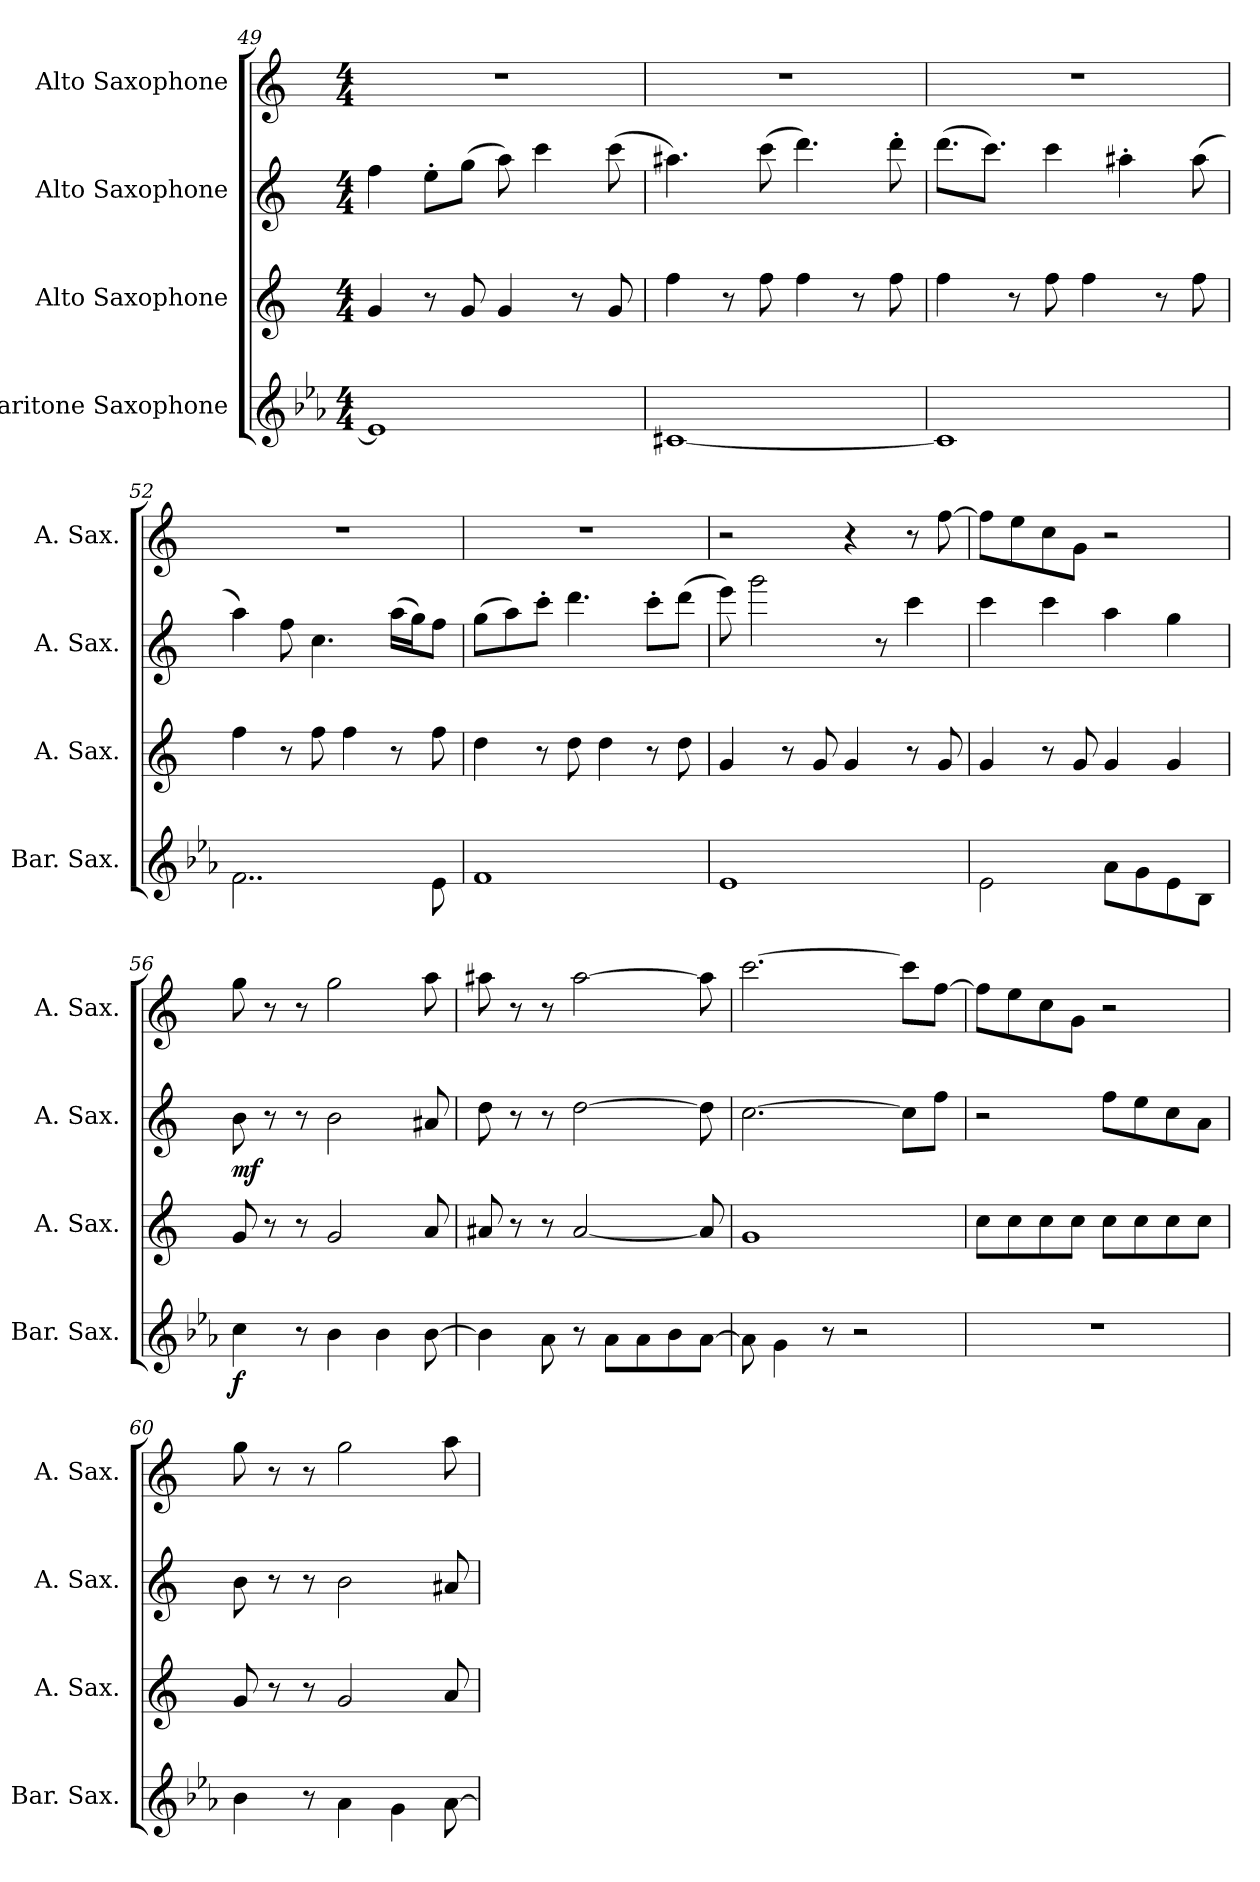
**kern	**dynam	**kern	**kern	**dynam	**kern
*part4	*part4	*part3	*part2	*part2	*part1
*staff4	*staff4	*staff3	*staff2	*staff2	*staff1
*I"Baritone Saxophone	*	*I"Alto Saxophone	*I"Alto Saxophone	*	*I"Alto Saxophone
*I'Bar. Sax.	*	*I'A. Sax.	*I'A. Sax.	*	*I'A. Sax.
!!LO:LB:g=z
*clefG2	*	*clefG2	*clefG2	*	*clefG2
*ITrd12c21	*	*ITrd5c9	*ITrd5c9	*	*ITrd5c9
*k[b-e-a-]	*	*k[b-e-a-]	*k[b-e-a-]	*	*k[b-e-a-]
*M4/4	*	*M4/4	*M4/4	*	*M4/4
=49	=49	=49	=49	=49	=49
1E-]	.	4B-/	4a-\	.	1r
.	.	8r	8g'\L	.	.
.	.	8B-/	(>8b-\J	.	.
.	.	4B-/	8cc\)	.	.
.	.	.	4ee-\	.	.
.	.	8r	.	.	.
.	.	8B-/	(>8ee-\	.	.
=50	=50	=50	=50	=50	=50
[1C#X	.	4a-\	4.cc#X\)	.	1r
.	.	8r	.	.	.
.	.	8a-\	(>8ee-\	.	.
.	.	4a-\	4.ff\)	.	.
.	.	8r	.	.	.
.	.	8a-\	8ff'\	.	.
=51	=51	=51	=51	=51	=51
1C#]	.	4a-\	(>8.ff\L	.	1r
.	.	.	8.ee-\J)	.	.
.	.	8r	.	.	.
.	.	8a-\	4ee-\	.	.
.	.	4a-\	.	.	.
.	.	.	4cc#X'\	.	.
.	.	8r	.	.	.
.	.	8a-\	(>8cc#\	.	.
=52	=52	=52	=52	=52	=52
2..F\	.	4a-\	4cc\)	.	1r
.	.	8r	8a-\	.	.
.	.	8a-\	4.e-\	.	.
.	.	4a-\	.	.	.
.	.	8r	(>16cc\LL	.	.
.	.	.	16b-\J)	.	.
8E-\	.	8a-\	8a-\J	.	.
=53	=53	=53	=53	=53	=53
1F	.	4f\	(>8b-\L	.	1r
.	.	.	8cc\)	.	.
.	.	8r	8ee-'\J	.	.
.	.	8f\	4.ff\	.	.
.	.	4f\	.	.	.
.	.	8r	8ee-'\L	.	.
.	.	8f\	(>8ff\J	.	.
!!LO:PB:g=z
=54	=54	=54	=54	=54	=54
1E-	.	4B-/	8gg\)	.	2r
.	.	.	2bb-\	.	.
.	.	8r	.	.	.
.	.	8B-/	.	.	.
.	.	4B-/	.	.	4r
.	.	.	8r	.	.
.	.	8r	4ee-\	.	8r
.	.	8B-/	.	.	[8a-\
=55	=55	=55	=55	=55	=55
2E-\	.	4B-/	4ee-\	.	8a-\L]
.	.	.	.	.	8g\
.	.	8r	4ee-\	.	8e-\
.	.	8B-/	.	.	8B-\J
8A-\L	.	4B-/	4cc\	.	2r
8G\	.	.	.	.	.
8E-\	.	4B-/	4b-\	.	.
8BB-\J	.	.	.	.	.
=56	=56	=56	=56	=56	=56
!	!LO:DY:b	!	!	!LO:DY:b	!
4c\	f	8B-/	8d\	mf	8b-\
.	.	8r	8r	.	8r
8r	.	8r	8r	.	8r
4B-\	.	2B-/	2d\	.	2b-\
4B-\	.	.	.	.	.
[8B-\	.	8c/	8c#X/	.	8cc\
=57	=57	=57	=57	=57	=57
4B-\]	.	8c#X/	8f\	.	8cc#X\
.	.	8r	8r	.	8r
8A-\	.	8r	8r	.	8r
8r	.	[2c#/	[2f\	.	[2cc#\
8A-\L	.	.	.	.	.
8A-\	.	.	.	.	.
8B-\	.	.	.	.	.
[8A-\J	.	8c#/]	8f\]	.	8cc#\]
=58	=58	=58	=58	=58	=58
8A-\]	.	1B-	[2.e-\	.	[2.ee-\
4G\	.	.	.	.	.
8r	.	.	.	.	.
2r	.	.	.	.	.
.	.	.	8e-\L]	.	8ee-\L]
.	.	.	8a-\J	.	[8a-\J
!!LO:LB:g=z
=59	=59	=59	=59	=59	=59
1r	.	8e-\L	2r	.	8a-\L]
.	.	8e-\	.	.	8g\
.	.	8e-\	.	.	8e-\
.	.	8e-\J	.	.	8B-\J
.	.	8e-\L	8a-\L	.	2r
.	.	8e-\	8g\	.	.
.	.	8e-\	8e-\	.	.
.	.	8e-\J	8c\J	.	.
=60	=60	=60	=60	=60	=60
4B-\	.	8B-/	8d\	.	8b-\
.	.	8r	8r	.	8r
8r	.	8r	8r	.	8r
4A-\	.	2B-/	2d\	.	2b-\
4G\	.	.	.	.	.
[8A-\	.	8c/	8c#X/	.	8cc\
=	=	=	=	=	=
*-	*-	*-	*-	*-	*-
